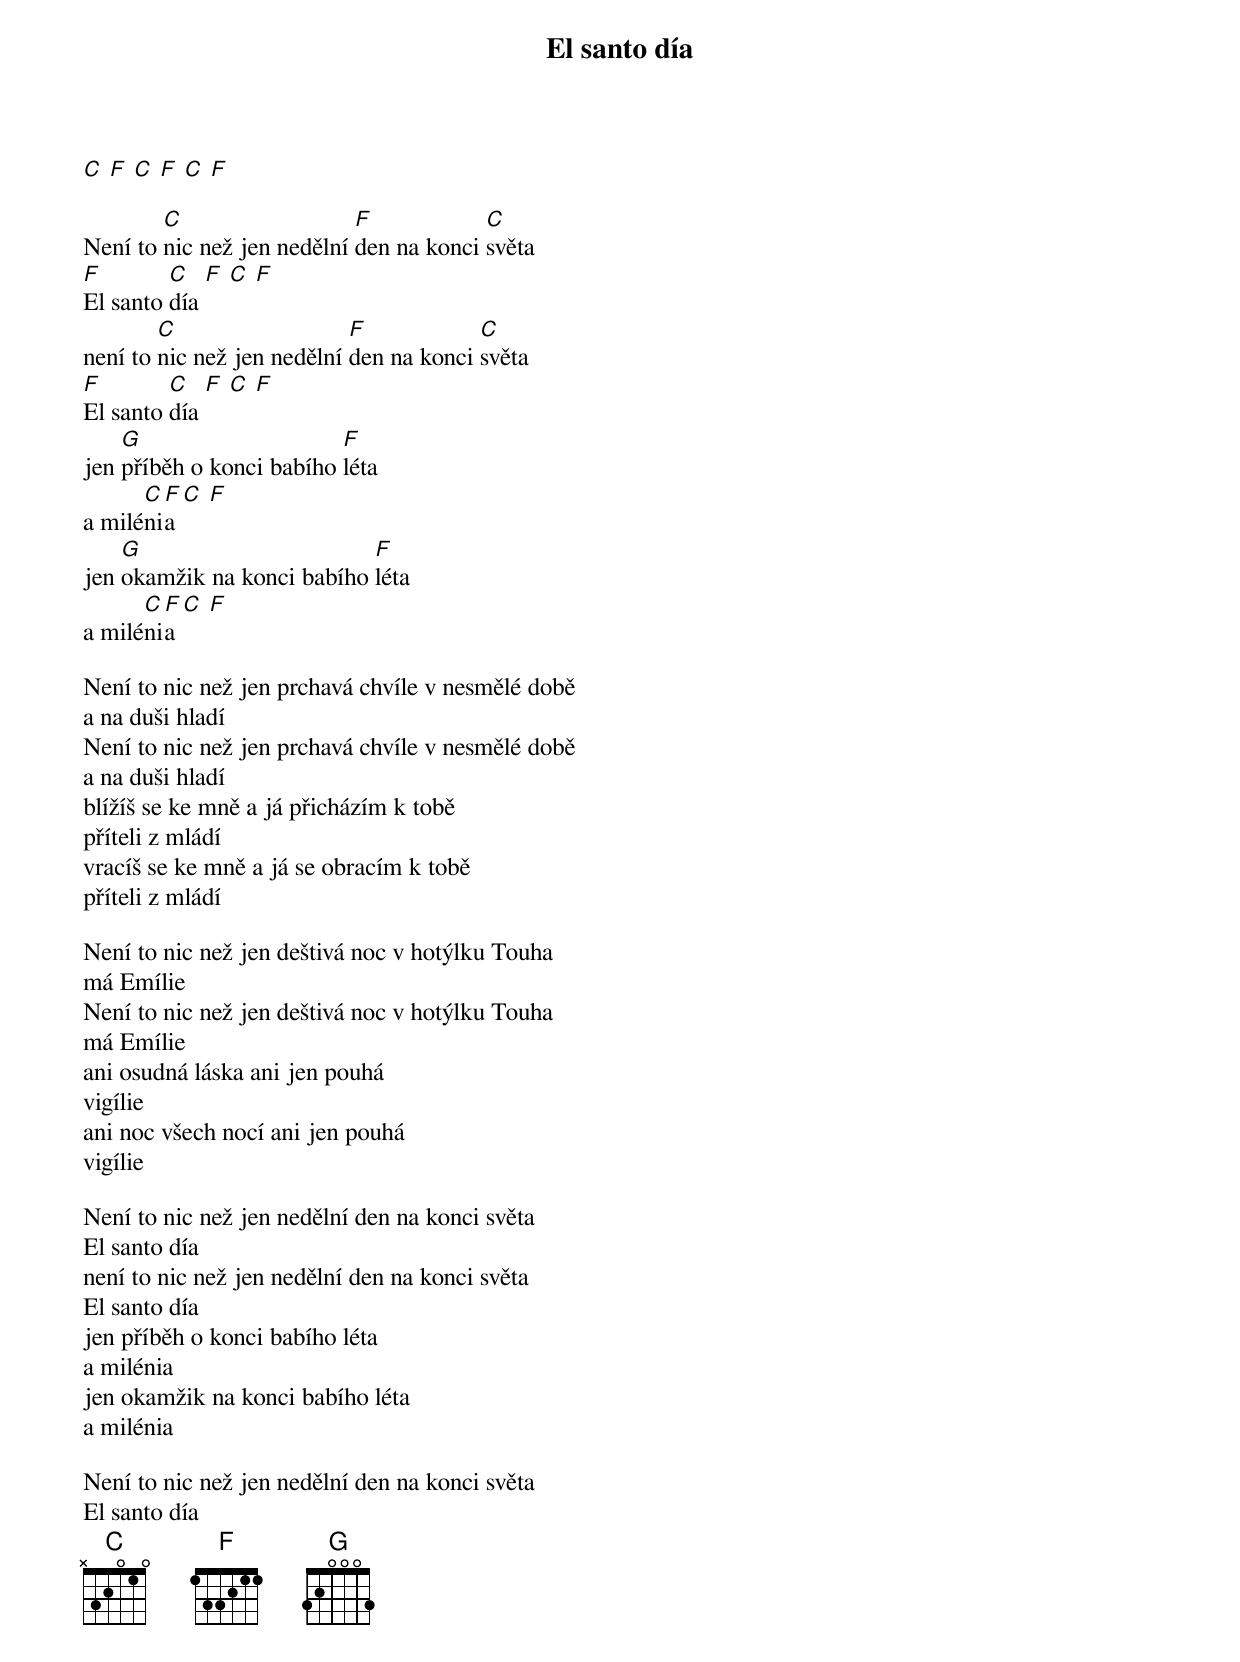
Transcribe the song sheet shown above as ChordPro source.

{title: El santo día}

[C  F  C  F  C  F]

Není to [C]nic než jen nedělní [F]den na konci [C]světa
[F]El santo [C]día [F  C  F]
není to [C]nic než jen nedělní [F]den na konci [C]světa
[F]El santo [C]día [F  C  F]
jen [G]příběh o konci babího [F]léta
a milé[C]ni[F]a [C  F]
jen [G]okamžik na konci babího [F]léta
a milé[C]ni[F]a [C  F]

Není to nic než jen prchavá chvíle v nesmělé době
a na duši hladí
Není to nic než jen prchavá chvíle v nesmělé době
a na duši hladí
blížíš se ke mně a já přicházím k tobě
příteli z mládí
vracíš se ke mně a já se obracím k tobě
příteli z mládí

Není to nic než jen deštivá noc v hotýlku Touha
má Emílie
Není to nic než jen deštivá noc v hotýlku Touha
má Emílie
ani osudná láska ani jen pouhá
vigílie
ani noc všech nocí ani jen pouhá
vigílie

Není to nic než jen nedělní den na konci světa
El santo día
není to nic než jen nedělní den na konci světa
El santo día
jen příběh o konci babího léta
a milénia
jen okamžik na konci babího léta
a milénia

Není to nic než jen nedělní den na konci světa
El santo día
